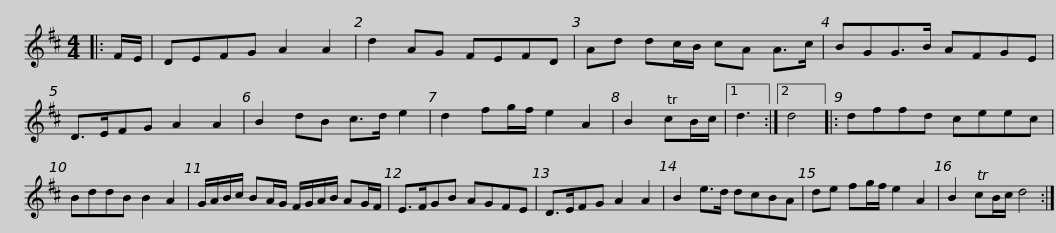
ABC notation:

X:1
L:1/8
M:4/4
I:linebreak $
K:D
V:1 treble
V:1
|: F/E/ | DEFG A2 A2 | d2 AG FEFD | Ad dc/B/ cA A>c | BGG>B AFGE | %5
 D>EFG A2 A2 |$ B2 dB c>d e2 | d2 fg/f/ e2 A2 | B2 TcB/c/ |1 d3 :|2 %10
 d4 |: dffd ceec | BddB B2 A2 |$ G/A/B/c/ BA/G/ F/G/A/B/ AG/F/ | E>FGB AGFE | %15
 D>EFG A2 A2 | B2 e>d dcBA | de fg/f/ e2 A2 |$ B2 TcB/c/ d4 :| %19
